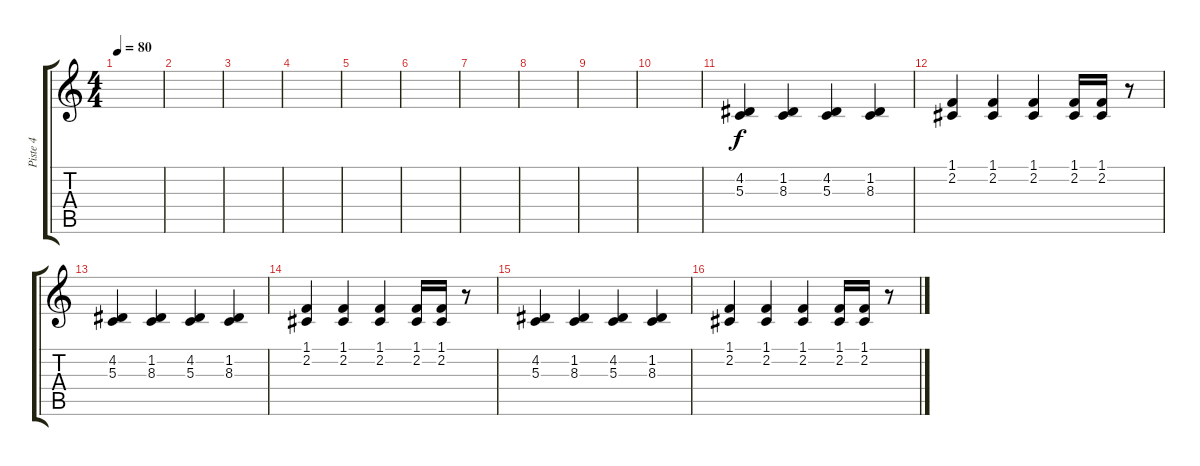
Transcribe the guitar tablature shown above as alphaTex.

\track ("Piste 4" "Piste 4") {instrument voiceoohs}
\staff {score tabs}
\tuning (E4 B3 G3 D3 A2 E2) {hide}
\ts (4 4)
\tempo 80
\clef g2
\ks c
|
|
|
|
|
|
|
|
|
|
(4.2 5.3).4 (1.2 8.3).4 (4.2 5.3).4 (1.2 8.3).4 |
(1.1 2.2).4 (1.1 2.2).4 (1.1 2.2).4 (1.1 2.2).16 (1.1 2.2).16 r.8 |
(4.2 5.3).4 (1.2 8.3).4 (4.2 5.3).4 (1.2 8.3).4 |
(1.1 2.2).4 (1.1 2.2).4 (1.1 2.2).4 (1.1 2.2).16 (1.1 2.2).16 r.8 |
(4.2 5.3).4 (1.2 8.3).4 (4.2 5.3).4 (1.2 8.3).4 |
(1.1 2.2).4 (1.1 2.2).4 (1.1 2.2).4 (1.1 2.2).16 (1.1 2.2).16 r.8
